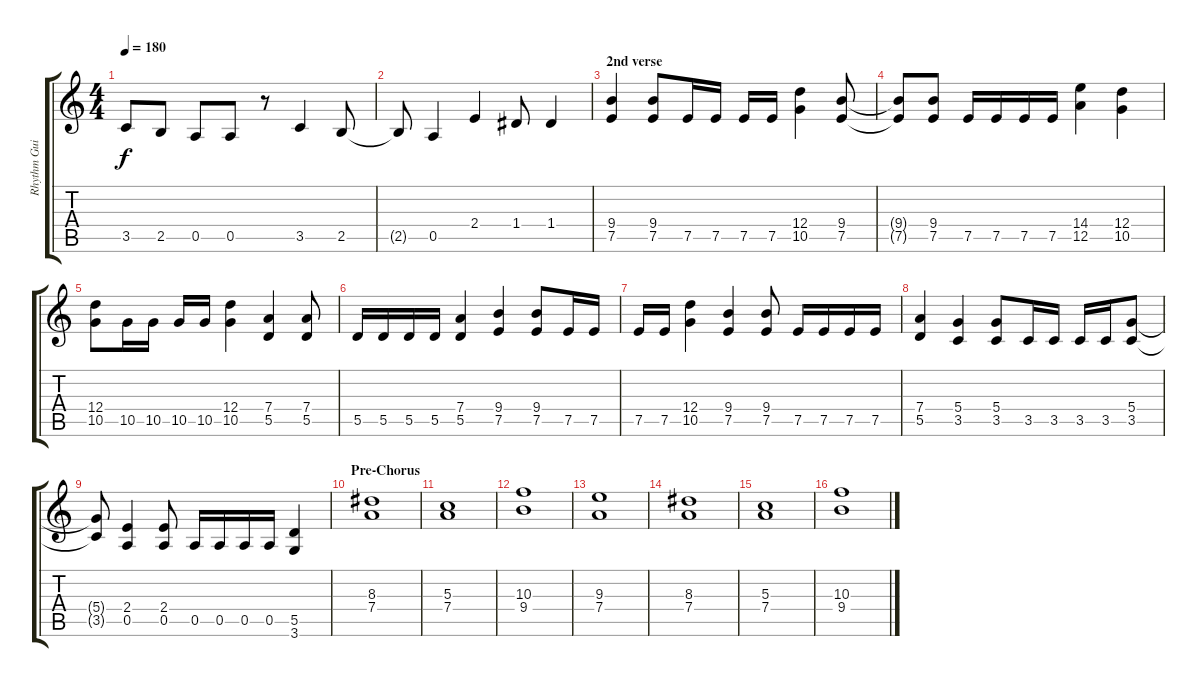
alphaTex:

\track ("Rhythm Guitar" "Rhythm Gui") {instrument distortionguitar}
\staff {score tabs}
\tuning (E4 B3 G3 D3 A2 E2) {hide}
\ts (4 4)
\tempo 180
\clef g2
\ks c
3.5.8{dy f} 2.5.8 0.5.8 0.5.8 r.8 3.5.4 2.5.8 |
2.5{t}.8 0.5.4 2.4.4 1.4.8 1.4.4 |
\section ("" "2nd verse")
(9.4 7.5).4 (9.4 7.5).8 7.5.16 7.5.16 7.5.16 7.5.16 (12.4 10.5).4 (9.4 7.5).8 |
(9.4{t} 7.5{t}).8 (9.4 7.5).8 7.5.16 7.5.16 7.5.16 7.5.16 (14.4 12.5).4 (12.4 10.5).4 |
(12.4 10.5).8 10.5.16 10.5.16 10.5.16 10.5.16 (12.4 10.5).4 (7.4 5.5).4 (7.4 5.5).8 |
5.5.16 5.5.16 5.5.16 5.5.16 (7.4 5.5).4 (9.4 7.5).4 (9.4 7.5).8 7.5.16 7.5.16 |
7.5.16 7.5.16 (12.4 10.5).4 (9.4 7.5).4 (9.4 7.5).8 7.5.16 7.5.16 7.5.16 7.5.16 |
(7.4 5.5).4 (5.4 3.5).4 (5.4 3.5).8 3.5.16 3.5.16 3.5.16 3.5.16 (5.4 3.5).8 |
(5.4{t} 3.5{t}).8 (2.4 0.5).4 (2.4 0.5).8 0.5.16 0.5.16 0.5.16 0.5.16 (5.5 3.6).4 |
\section ("" "Pre-Chorus")
(8.3 7.4).1 |
(5.3 7.4).1 |
(10.3 9.4).1 |
(9.3 7.4).1 |
(8.3 7.4).1 |
(5.3 7.4).1 |
(10.3 9.4).1
